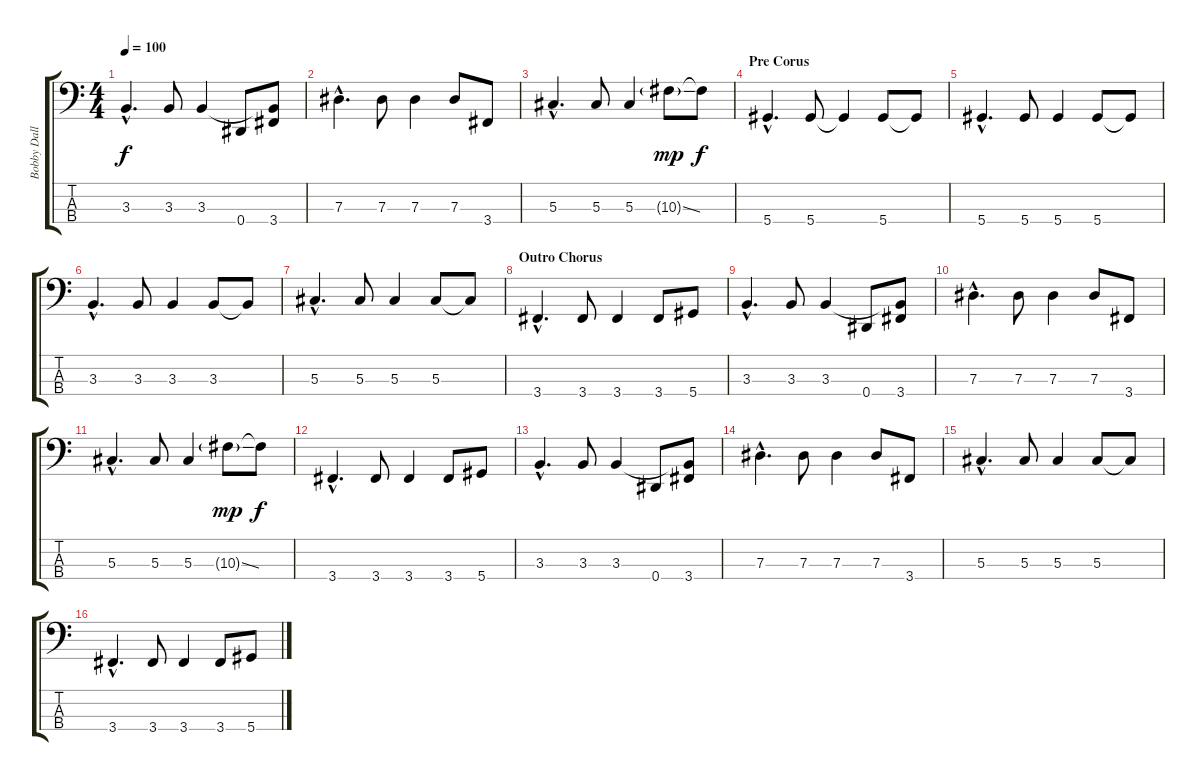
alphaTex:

\track ("Bobby Dall Bass Guitar" "Bobby Dall") {instrument electricbasspick}
\staff {score tabs}
\tuning (Gb2 Db2 Ab1 Eb1) {hide}
\ts (4 4)
\tempo 100
\clef f4
\ks c
3.3{hac}.4{d dy f} 3.3.8 3.3.4 0.4.8 (3.3{t} 3.4).8 |
7.3{hac}.4{d} 7.3.8 7.3.4 7.3.8 3.4.8 |
5.3{hac}.4{d} 5.3.8 5.3.4 10.3{ss g}.8{dy mp} 10.3{t}.8{dy f} |
\section ("" "Pre Corus")
5.4{hac}.4{d} 5.4.8 5.4{t}.4 5.4.8 5.4{t}.8 |
5.4{hac}.4{d} 5.4.8 5.4.4 5.4.8 5.4{t}.8 |
3.3{hac}.4{d} 3.3.8 3.3.4 3.3.8 3.3{t}.8 |
5.3{hac}.4{d} 5.3.8 5.3.4 5.3.8 5.3{t}.8 |
\section ("" "Outro Chorus")
3.4{hac}.4{d} 3.4.8 3.4.4 3.4.8 5.4.8 |
3.3{hac}.4{d} 3.3.8 3.3.4 0.4.8 (3.3{t} 3.4).8 |
7.3{hac}.4{d} 7.3.8 7.3.4 7.3.8 3.4.8 |
5.3{hac}.4{d} 5.3.8 5.3.4 10.3{ss g}.8{dy mp} 10.3{t}.8{dy f} |
3.4{hac}.4{d} 3.4.8 3.4.4 3.4.8 5.4.8 |
3.3{hac}.4{d} 3.3.8 3.3.4 0.4.8 (3.3{t} 3.4).8 |
7.3{hac}.4{d} 7.3.8 7.3.4 7.3.8 3.4.8 |
5.3{hac}.4{d} 5.3.8 5.3.4 5.3.8 5.3{t}.8 |
3.4{hac}.4{d} 3.4.8 3.4.4 3.4.8 5.4.8
